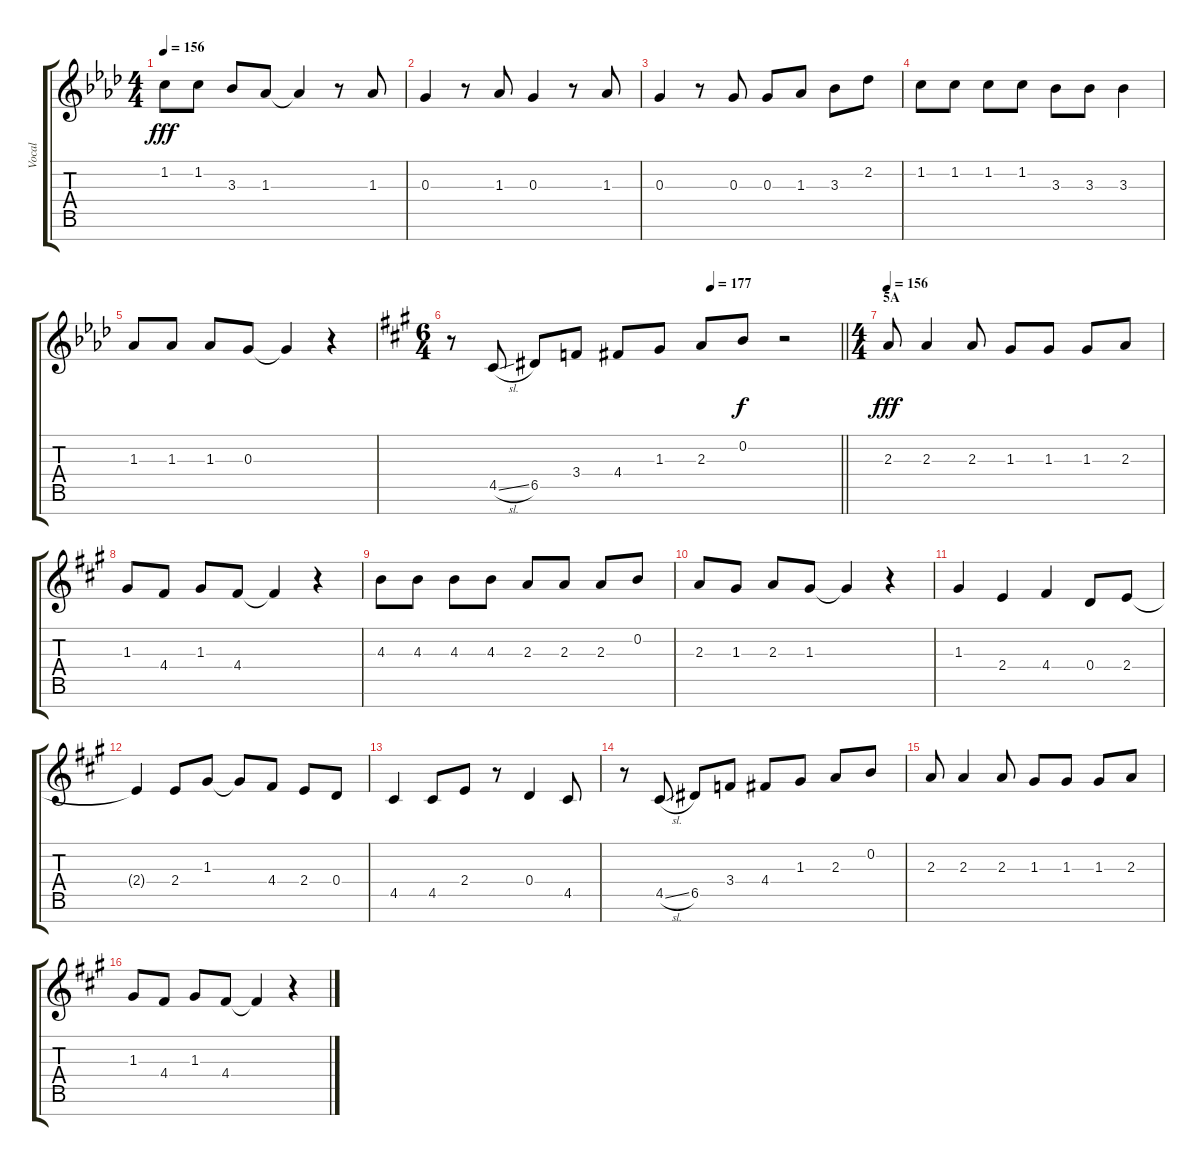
\track ("Vocal" "Vocal") {instrument voiceoohs}
\staff {score tabs}
\tuning (E5 B4 G4 D4 A3 E3 B2) {hide}
\ts (4 4)
\tempo 156
\clef g2
\ks ab
1.2.8{dy fff} 1.2.8 3.3.8 1.3.8 1.3{t}.4 r.8 1.3.8 |
0.3.4 r.8 1.3.8 0.3.4 r.8 1.3.8 |
0.3.4 r.8 0.3.8 0.3.8 1.3.8 3.3.8 2.2.8 |
1.2.8 1.2.8 1.2.8 1.2.8 3.3.8 3.3.8 3.3.4 |
1.3.8 1.3.8 1.3.8 0.3.8 0.3{t}.4 r.4 |
\ts (6 4)
\tempo (177 0.6666666666666666)
\barLineRight lightlight
\ks a
r.8 4.5{sl}.8 6.5.8 3.4.8 4.4.8 1.3.8 2.3.8 0.2.8{dy f} r.2 |
\ts (4 4)
\section ("" "5A")
\tempo 156
2.3.8{dy fff} 2.3.4 2.3.8 1.3.8 1.3.8 1.3.8 2.3.8 |
1.3.8 4.4.8 1.3.8 4.4.8 4.4{t}.4 r.4 |
4.3.8 4.3.8 4.3.8 4.3.8 2.3.8 2.3.8 2.3.8 0.2.8 |
2.3.8 1.3.8 2.3.8 1.3.8 1.3{t}.4 r.4 |
1.3.4 2.4.4 4.4.4 0.4.8 2.4.8 |
2.4{t}.4 2.4.8 1.3.8 1.3{t}.8 4.4.8 2.4.8 0.4.8 |
4.5.4 4.5.8 2.4.8 r.8 0.4.4 4.5.8 |
r.8 4.5{sl}.8 6.5.8 3.4.8 4.4.8 1.3.8 2.3.8 0.2.8 |
2.3.8 2.3.4 2.3.8 1.3.8 1.3.8 1.3.8 2.3.8 |
1.3.8 4.4.8 1.3.8 4.4.8 4.4{t}.4 r.4
